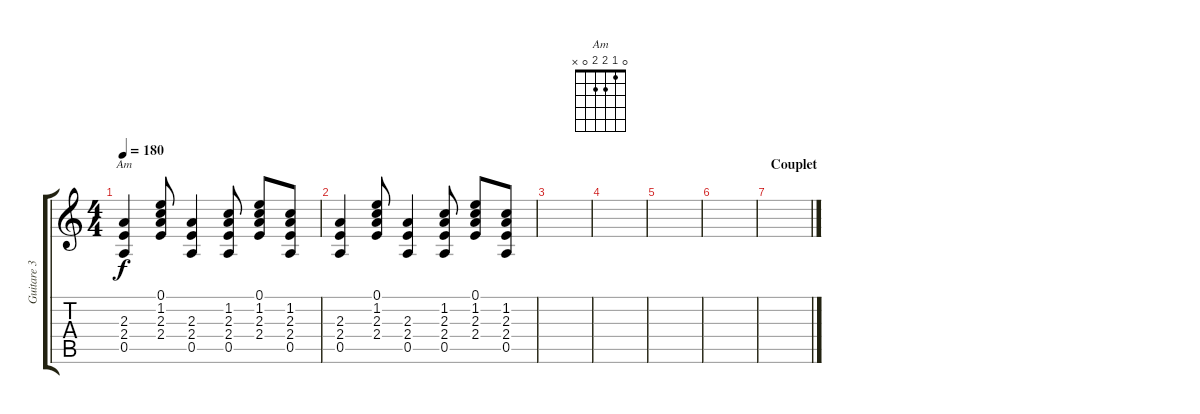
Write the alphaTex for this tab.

\track ("Guitare 3" "Guitare 3") {instrument acousticguitarnylon}
\staff {score tabs}
\tuning (E4 B3 G3 D3 A2 E2) {hide}
\chord ("Am" 0 1 2 2 0 x)
\ts (4 4)
\tempo 180
\clef g2
\ks c
(2.3 2.4 0.5).4{ch "Am" dy f} (0.1 1.2 2.3 2.4).8 (2.3 2.4 0.5).4 (1.2 2.3 2.4 0.5).8 (0.1 1.2 2.3 2.4).8 (1.2 2.3 2.4 0.5).8 |
(2.3 2.4 0.5).4 (0.1 1.2 2.3 2.4).8 (2.3 2.4 0.5).4 (1.2 2.3 2.4 0.5).8 (0.1 1.2 2.3 2.4).8 (1.2 2.3 2.4 0.5).8 |
|
|
|
|
\section ("" "Couplet")
